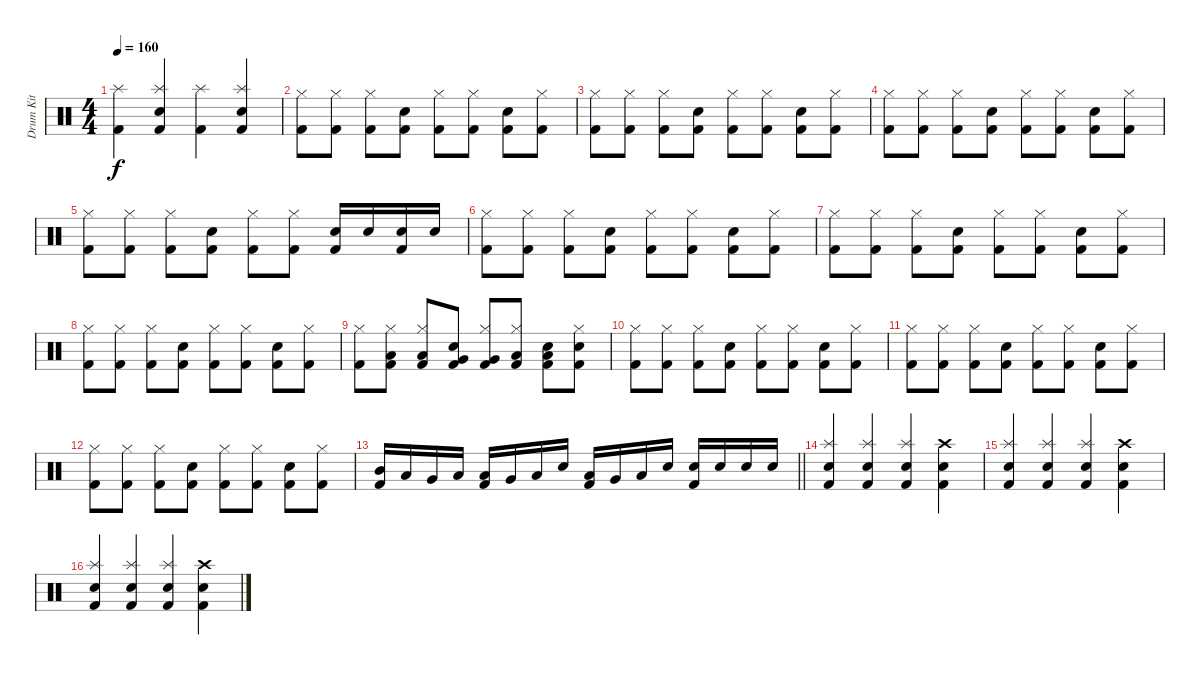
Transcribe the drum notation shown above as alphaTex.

\track ("Drum Kit" "Drum Kit") {instrument percussion}
\staff {score}
\articulation defaults
\ts (4 4)
\tempo 160
\clef neutral
\ks c
("Kick (hit) 2" "Splash (hit)").4{dy f} ("Kick (hit) 2" "Electric Snare (hit)" "Splash (hit)").4 ("Kick (hit) 2" "Splash (hit)").4 ("Kick (hit) 2" "Electric Snare (hit)" "Splash (hit)").4 |
("Kick (hit) 2" "Hi-Hat (closed)").8 ("Kick (hit) 2" "Hi-Hat (closed)").8 ("Kick (hit) 2" "Hi-Hat (closed)").8 ("Kick (hit) 2" "Electric Snare (hit)").8 ("Kick (hit) 2" "Hi-Hat (closed)").8 ("Kick (hit) 2" "Hi-Hat (closed)").8 ("Kick (hit) 2" "Electric Snare (hit)").8 ("Kick (hit) 2" "Hi-Hat (closed)").8 |
("Kick (hit) 2" "Hi-Hat (closed)").8 ("Kick (hit) 2" "Hi-Hat (closed)").8 ("Kick (hit) 2" "Hi-Hat (closed)").8 ("Kick (hit) 2" "Electric Snare (hit)").8 ("Kick (hit) 2" "Hi-Hat (closed)").8 ("Kick (hit) 2" "Hi-Hat (closed)").8 ("Kick (hit) 2" "Electric Snare (hit)").8 ("Kick (hit) 2" "Hi-Hat (closed)").8 |
("Kick (hit) 2" "Hi-Hat (closed)").8 ("Kick (hit) 2" "Hi-Hat (closed)").8 ("Kick (hit) 2" "Hi-Hat (closed)").8 ("Kick (hit) 2" "Electric Snare (hit)").8 ("Kick (hit) 2" "Hi-Hat (closed)").8 ("Kick (hit) 2" "Hi-Hat (closed)").8 ("Kick (hit) 2" "Electric Snare (hit)").8 ("Kick (hit) 2" "Hi-Hat (closed)").8 |
("Kick (hit) 2" "Hi-Hat (closed)").8 ("Kick (hit) 2" "Hi-Hat (closed)").8 ("Kick (hit) 2" "Hi-Hat (closed)").8 ("Kick (hit) 2" "Electric Snare (hit)").8 ("Kick (hit) 2" "Hi-Hat (closed)").8 ("Kick (hit) 2" "Hi-Hat (closed)").8 ("Kick (hit) 2" "Electric Snare (hit)").16 "Electric Snare (hit)".16 ("Kick (hit) 2" "Electric Snare (hit)").16 "Electric Snare (hit)".16 |
("Kick (hit) 2" "Hi-Hat (closed)").8 ("Kick (hit) 2" "Hi-Hat (closed)").8 ("Kick (hit) 2" "Hi-Hat (closed)").8 ("Kick (hit) 2" "Electric Snare (hit)").8 ("Kick (hit) 2" "Hi-Hat (closed)").8 ("Kick (hit) 2" "Hi-Hat (closed)").8 ("Kick (hit) 2" "Electric Snare (hit)").8 ("Kick (hit) 2" "Hi-Hat (closed)").8 |
("Kick (hit) 2" "Hi-Hat (closed)").8 ("Kick (hit) 2" "Hi-Hat (closed)").8 ("Kick (hit) 2" "Hi-Hat (closed)").8 ("Kick (hit) 2" "Electric Snare (hit)").8 ("Kick (hit) 2" "Hi-Hat (closed)").8 ("Kick (hit) 2" "Hi-Hat (closed)").8 ("Kick (hit) 2" "Electric Snare (hit)").8 ("Kick (hit) 2" "Hi-Hat (closed)").8 |
("Kick (hit) 2" "Hi-Hat (closed)").8 ("Kick (hit) 2" "Hi-Hat (closed)").8 ("Kick (hit) 2" "Hi-Hat (closed)").8 ("Kick (hit) 2" "Electric Snare (hit)").8 ("Kick (hit) 2" "Hi-Hat (closed)").8 ("Kick (hit) 2" "Hi-Hat (closed)").8 ("Kick (hit) 2" "Electric Snare (hit)").8 ("Kick (hit) 2" "Hi-Hat (closed)").8 |
("Kick (hit) 2" "Hi-Hat (closed)").8 ("Kick (hit) 2" "Low Tom (hit)" "Hi-Hat (closed)").8 ("Kick (hit) 2" "Low Tom (hit)" "Hi-Hat (closed)").8 ("Kick (hit) 2" "Very Low Tom (hit)" "Electric Snare (hit)").8 ("Kick (hit) 2" "Very Low Tom (hit)" "Hi-Hat (closed)").8 ("Kick (hit) 2" "Low Floor Tom (hit)" "Hi-Hat (closed)").8 ("Kick (hit) 2" "Low Floor Tom (hit)" "Electric Snare (hit)").8 ("Kick (hit) 2" "Electric Snare (hit)" "Hi-Hat (closed)").8 |
("Kick (hit) 2" "Hi-Hat (closed)").8 ("Kick (hit) 2" "Hi-Hat (closed)").8 ("Kick (hit) 2" "Hi-Hat (closed)").8 ("Kick (hit) 2" "Electric Snare (hit)").8 ("Kick (hit) 2" "Hi-Hat (closed)").8 ("Kick (hit) 2" "Hi-Hat (closed)").8 ("Kick (hit) 2" "Electric Snare (hit)").8 ("Kick (hit) 2" "Hi-Hat (closed)").8 |
("Kick (hit) 2" "Hi-Hat (closed)").8 ("Kick (hit) 2" "Hi-Hat (closed)").8 ("Kick (hit) 2" "Hi-Hat (closed)").8 ("Kick (hit) 2" "Electric Snare (hit)").8 ("Kick (hit) 2" "Hi-Hat (closed)").8 ("Kick (hit) 2" "Hi-Hat (closed)").8 ("Kick (hit) 2" "Electric Snare (hit)").8 ("Kick (hit) 2" "Hi-Hat (closed)").8 |
("Kick (hit) 2" "Hi-Hat (closed)").8 ("Kick (hit) 2" "Hi-Hat (closed)").8 ("Kick (hit) 2" "Hi-Hat (closed)").8 ("Kick (hit) 2" "Electric Snare (hit)").8 ("Kick (hit) 2" "Hi-Hat (closed)").8 ("Kick (hit) 2" "Hi-Hat (closed)").8 ("Kick (hit) 2" "Electric Snare (hit)").8 ("Kick (hit) 2" "Hi-Hat (closed)").8 |
\barLineRight lightlight
("Kick (hit) 2" "Mid Tom (hit)").16 "Low Tom (hit)".16 "Very Low Tom (hit)".16 "Low Floor Tom (hit)".16 ("Kick (hit) 2" "Low Tom (hit)").16 "Very Low Tom (hit)".16 "Low Floor Tom (hit)".16 "Electric Snare (hit)".16 ("Kick (hit) 2" "Low Tom (hit)").16 "Very Low Tom (hit)".16 "Low Floor Tom (hit)".16 "Electric Snare (hit)".16 ("Kick (hit) 2" "Electric Snare (hit)").16 "Electric Snare (hit)".16 "Electric Snare (hit)".16 "Electric Snare (hit)".16 |
("Kick (hit) 2" "Electric Snare (hit)" "Splash (hit)").4 ("Kick (hit) 2" "Electric Snare (hit)" "Splash (hit)").4 ("Kick (hit) 2" "Electric Snare (hit)" "Splash (hit)").4 ("Kick (hit) 2" "Electric Snare (hit)" "Crash high (hit)").4 |
("Kick (hit) 2" "Electric Snare (hit)" "Splash (hit)").4 ("Kick (hit) 2" "Electric Snare (hit)" "Splash (hit)").4 ("Kick (hit) 2" "Electric Snare (hit)" "Splash (hit)").4 ("Kick (hit) 2" "Electric Snare (hit)" "Crash high (hit)").4 |
("Kick (hit) 2" "Electric Snare (hit)" "Splash (hit)").4 ("Kick (hit) 2" "Electric Snare (hit)" "Splash (hit)").4 ("Kick (hit) 2" "Electric Snare (hit)" "Splash (hit)").4 ("Kick (hit) 2" "Electric Snare (hit)" "Crash high (hit)").4
